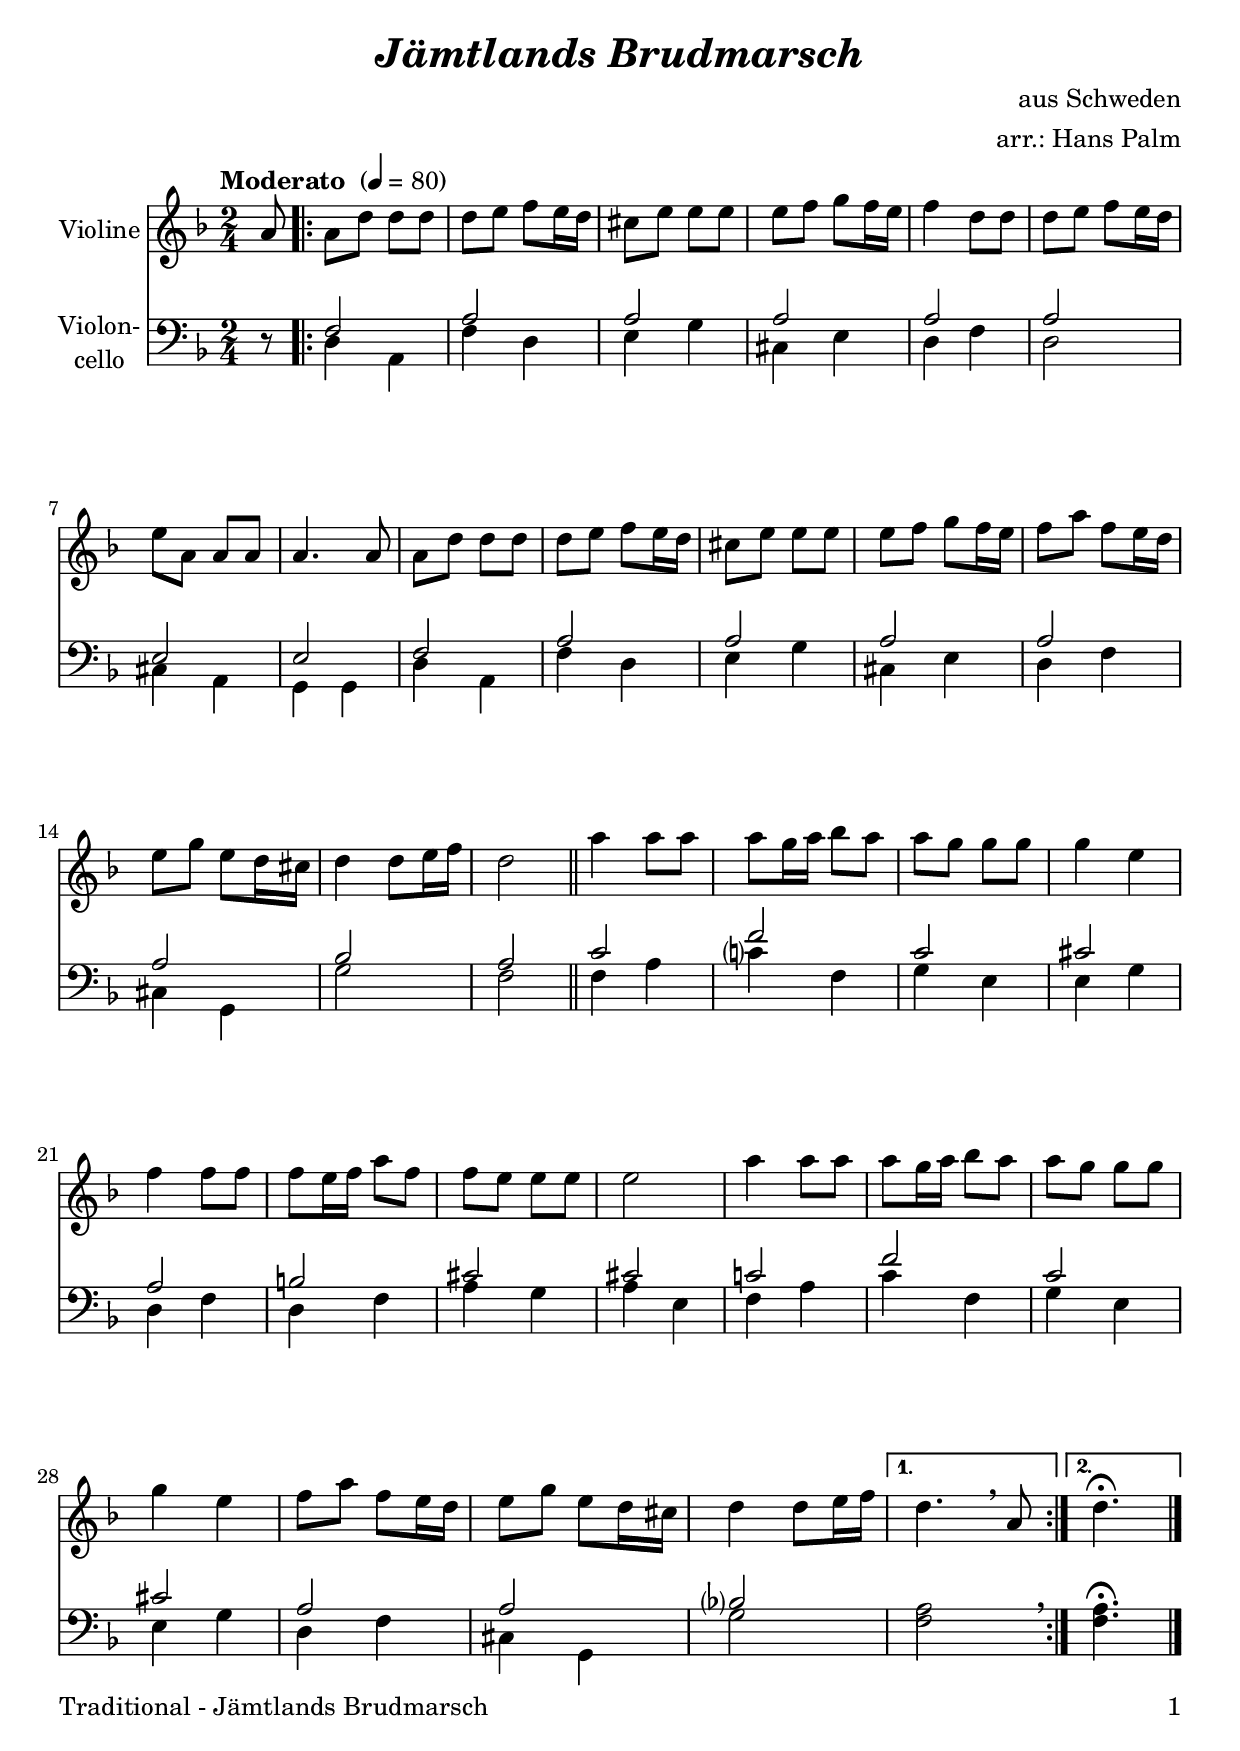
\version "2.18.2"
\include "deutsch.ly"

#(set-global-staff-size 22)

\header {
  title     = \markup \bold \italic "Jämtlands Brudmarsch"
  composer  = "aus Schweden"
  arranger  = "arr.: Hans Palm"
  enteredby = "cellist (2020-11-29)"
%  piece     = ""
}

voiceconsts = {
  \key g \minor
  \time 2/4
  \clef "treble"
  \numericTimeSignature
%  \compressFullBarRests
  \set tupletSpannerDuration = #(ly:make-moment 1 4)
  % Set default beaming for all staves
%  \set Timing.beamExceptions = #'()
%  \set Timing.baseMoment     = #(ly:make-moment 1 4)
%  \set Timing.beatStructure  = #'(1 1)
  \tempo "Moderato " 4=80
}

mivl = "violin"
miba = "cello"
%mivl = "pizzicato strings"
%miba = "pizzicato strings"

va = \relative c' {
  \voiceconsts

  \partial 8 d8
  \repeat volta 2 {
    d g g g
    g a b a16 g
    fis8 a a a
    a b c b16 a
    b4 g8 g
    g a b a16 g
    a8 d, d d

    d4. d8
    d g g g
    g a b a16 g
    fis8 a a a
    a b c b16 a
    b8 d b a16 g
    a8 c a g16 fis
    g4 g8 a16 b

    g2 \bar "||"
    d'4 d8 d
    d c16 d es8 d
    d c c c
    c4 a
    b b8 b
    b a16 b d8 b
    b a a a
    a2
    d4 d8 d

    d c16 d es8 d
    d c c c
    c4 a
    b8 d b a16 g
    a8 c a g16 fis
    g4 g8 a16 b
  }
  \alternative {
    { g4. \breathe d8 }
    { g4.\fermata }
  }
  \bar "|."
}

vb = \relative c' {
  \voiceconsts
  \clef "bass"
  
  \partial 8 r8
  \repeat volta 2 {
    << {
      b2
      d
      d
      d
      d
      d
      a

      a
      b
      d
      d
      d
      d
      d
      es

      d \bar "||"
      f
      b
      f
      fis
      d
      e
      fis
      fis
      f!

      b
      f
      fis
      d
      d
      es?
    } \\ {
      g,4 d
      b' g
      a c
      fis, a
      g b
      g2
      fis4 d

      c c
      g' d
      b' g
      a c
      fis, a
      g b
      fis c
      c'2

      b \bar "||"
      b4 d
      f? b,
      c a
      a c
      g b
      g b
      d c
      d a
      b d

      f b,
      c a
      a c
      g b
      fis c
      c'2
    } >>
  }
  \alternative {
    { <b d>2 \breathe }
    { <b d>4.\fermata }
  }
  \bar "|."
}


music = <<
      \new Staff {
        \set Staff.midiInstrument = \mivl
        \set Staff.instrumentName = \markup \center-column { "Violine" }
        \transpose g d' { \va }
      }

      \new Staff {
        \set Staff.midiInstrument = \miba
        \set Staff.instrumentName = \markup \center-column { "Violon-" "cello" }
        \transpose g d { \vb }
      }
>>

\book {
   \paper {
    print-page-number = ##t
    print-first-page-number = ##t
    ragged-last-bottom = ##f
    oddHeaderMarkup = \markup \null
    evenHeaderMarkup = \markup \null
    oddFooterMarkup = \markup {
      \fill-line {
        \on-the-fly #print-page-number-check-first
        "Traditional - Jämtlands Brudmarsch" \fromproperty #'page:page-number-string
      }
    }
    evenFooterMarkup = \oddFooterMarkup
  } \score {
    \music
    \layout {}
  }

  \score {
    \unfoldRepeats \music

    \midi {
      \context {
        \Score
      }
    }
  }
}